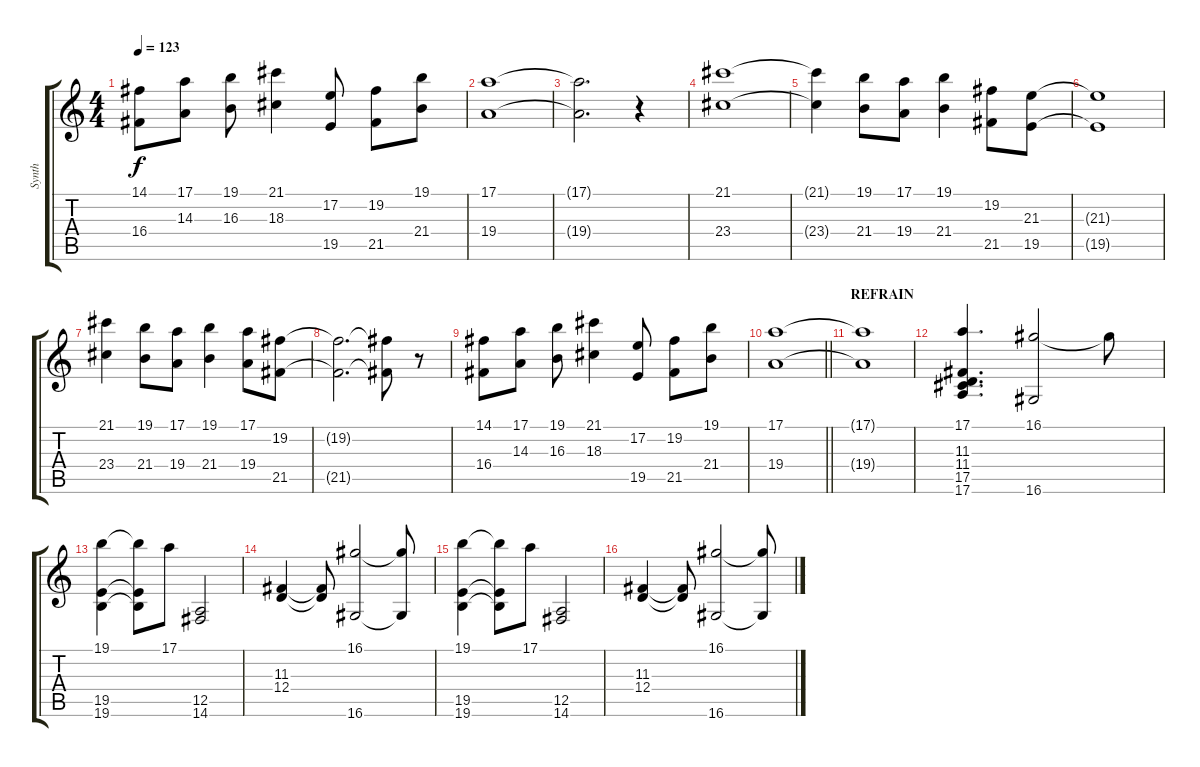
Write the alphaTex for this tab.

\track ("Synth" "Synth") {instrument stringensemble1}
\staff {score tabs}
\tuning (E4 B3 G3 D3 A2 E2) {hide}
\ts (4 4)
\tempo 123
\clef g2
\ks c
(14.1 16.4).8{dy f} (17.1 14.3).8 (19.1 16.3).8 (21.1 18.3).4 (17.2 19.5).8 (19.2 21.5).8 (19.1 21.4).8 |
(17.1 19.4).1 |
(17.1{t} 19.4{t}).2{d} r.4 |
(21.1 23.4).1 |
(21.1{t} 23.4{t}).4 (19.1 21.4).8 (17.1 19.4).8 (19.1 21.4).4 (19.2 21.5).8 (21.3 19.5).8 |
(21.3{t} 19.5{t}).1 |
(21.1 23.4).4 (19.1 21.4).8 (17.1 19.4).8 (19.1 21.4).4 (17.1 19.4).8 (19.2 21.5).8 |
(19.2{t} 21.5{t}).2{d} (19.2{t} 21.5{t}).8 r.8 |
(14.1 16.4).8 (17.1 14.3).8 (19.1 16.3).8 (21.1 18.3).4 (17.2 19.5).8 (19.2 21.5).8 (19.1 21.4).8 |
\barLineRight lightlight
(17.1 19.4).1 |
\section ("" "REFRAIN")
(17.1{t} 19.4{t}).1 |
(17.1 11.3 11.4 17.5 17.6).4{d} (16.1 16.6).2 16.1{t}.8 |
(19.1 19.5 19.6).4 (19.1{t} 19.5{t} 19.6{t}).8 17.1.8 (12.5 14.6).2 |
(11.3 12.4).4 (11.3{t} 12.4{t}).8 (16.1 16.6).2 (16.1{t} 16.6{t}).8 |
(19.1 19.5 19.6).4 (19.1{t} 19.5{t} 19.6{t}).8 17.1.8 (12.5 14.6).2 |
(11.3 12.4).4 (11.3{t} 12.4{t}).8 (16.1 16.6).2 (16.1{t} 16.6{t}).8
